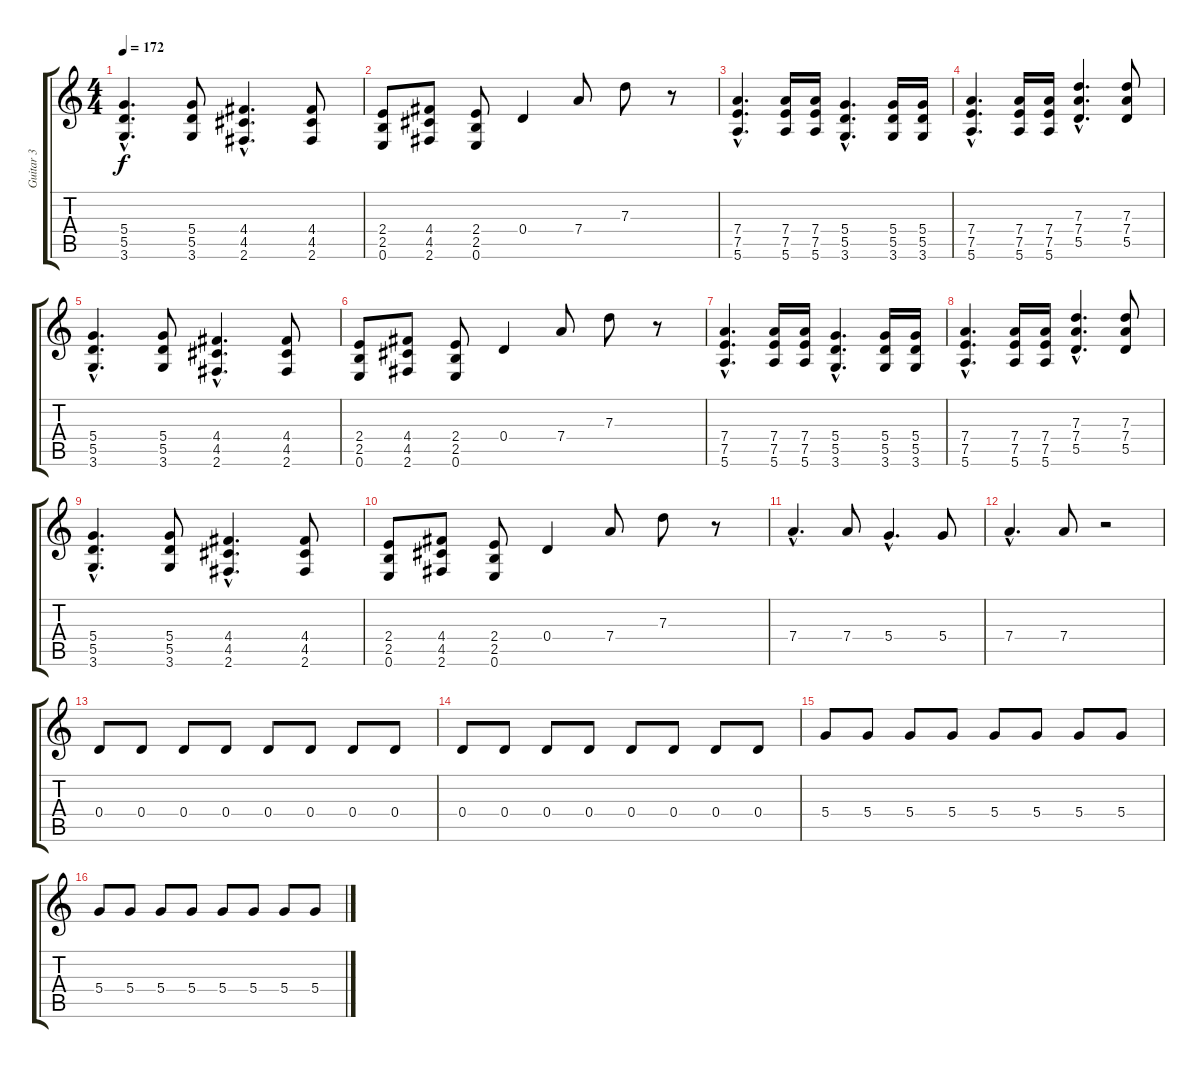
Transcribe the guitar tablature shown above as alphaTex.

\track ("Guitar 3" "Guitar 3") {instrument distortionguitar}
\staff {score tabs}
\tuning (E4 B3 G3 D3 A2 E2) {hide}
\ts (4 4)
\tempo 172
\clef g2
\ks c
(5.4{hac} 5.5{hac} 3.6{hac}).4{d dy f} (5.4 5.5 3.6).8 (4.4{hac} 4.5{hac} 2.6{hac}).4{d} (4.4 4.5 2.6).8 |
(2.4 2.5 0.6).8 (4.4 4.5 2.6).8 (2.4 2.5 0.6).8 0.4.4 7.4.8 7.3.8 r.8 |
(7.4{hac} 7.5{hac} 5.6{hac}).4{d} (7.4 7.5 5.6).16 (7.4 7.5 5.6).16 (5.4{hac} 5.5{hac} 3.6{hac}).4{d} (5.4 5.5 3.6).16 (5.4 5.5 3.6).16 |
(7.4{hac} 7.5{hac} 5.6{hac}).4{d} (7.4 7.5 5.6).16 (7.4 7.5 5.6).16 (7.3{hac} 7.4{hac} 5.5{hac}).4{d} (7.3 7.4 5.5).8 |
(5.4{hac} 5.5{hac} 3.6{hac}).4{d} (5.4 5.5 3.6).8 (4.4{hac} 4.5{hac} 2.6{hac}).4{d} (4.4 4.5 2.6).8 |
(2.4 2.5 0.6).8 (4.4 4.5 2.6).8 (2.4 2.5 0.6).8 0.4.4 7.4.8 7.3.8 r.8 |
(7.4{hac} 7.5{hac} 5.6{hac}).4{d} (7.4 7.5 5.6).16 (7.4 7.5 5.6).16 (5.4{hac} 5.5{hac} 3.6{hac}).4{d} (5.4 5.5 3.6).16 (5.4 5.5 3.6).16 |
(7.4{hac} 7.5{hac} 5.6{hac}).4{d} (7.4 7.5 5.6).16 (7.4 7.5 5.6).16 (7.3{hac} 7.4{hac} 5.5{hac}).4{d} (7.3 7.4 5.5).8 |
(5.4{hac} 5.5{hac} 3.6{hac}).4{d} (5.4 5.5 3.6).8 (4.4{hac} 4.5{hac} 2.6{hac}).4{d} (4.4 4.5 2.6).8 |
(2.4 2.5 0.6).8 (4.4 4.5 2.6).8 (2.4 2.5 0.6).8 0.4.4 7.4.8 7.3.8 r.8 |
7.4{hac}.4{d} 7.4.8 5.4{hac}.4{d} 5.4.8 |
7.4{hac}.4{d} 7.4.8 r.2 |
0.4.8 0.4.8 0.4.8 0.4.8 0.4.8 0.4.8 0.4.8 0.4.8 |
0.4.8 0.4.8 0.4.8 0.4.8 0.4.8 0.4.8 0.4.8 0.4.8 |
5.4.8 5.4.8 5.4.8 5.4.8 5.4.8 5.4.8 5.4.8 5.4.8 |
5.4.8 5.4.8 5.4.8 5.4.8 5.4.8 5.4.8 5.4.8 5.4.8
